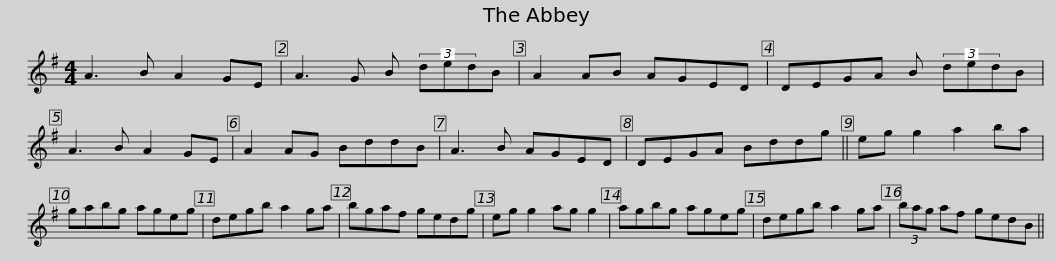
X:1
L:1/8
M:4/4
I:linebreak $
K:G
V:1 treble
V:1
 A3 B A2 GE | A3 G B (3dedB | A2 AB AGED | DEGA B (3dedB | A3 B A2 GE | %5
 A2 AG BddB |$ A3 B AGED | DEGA Bddg || eg g2 a2 ba | gabg ageg | %10
 degb a2 ga |$ bgaf gedg | eg g2 ag g2 | agbg ageg | degb a2 ga | %15
 (3bag af gedB || %16
